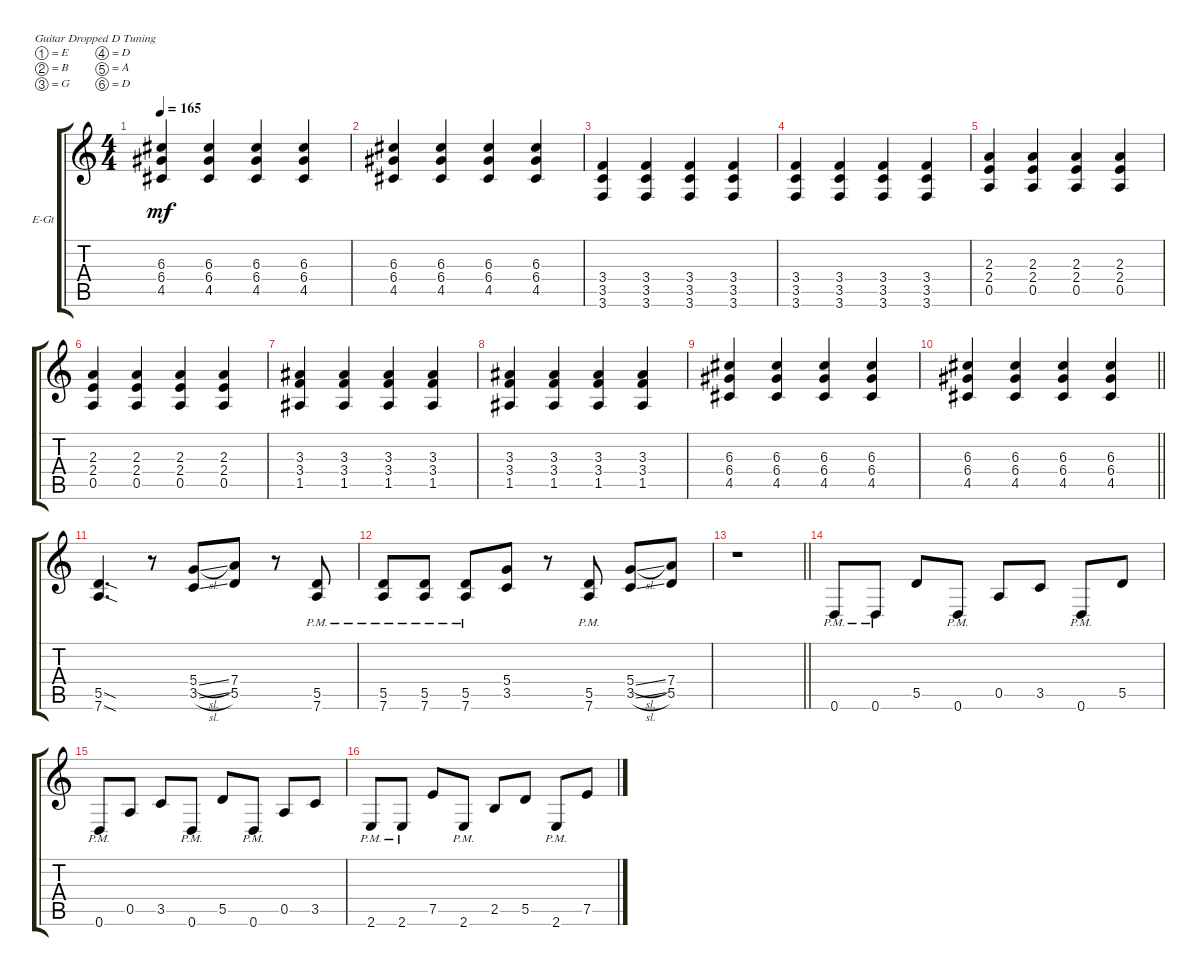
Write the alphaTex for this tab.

\defaultSystemsLayout 4
\bracketExtendMode groupsimilarinstruments
\firstSystemTrackNameOrientation horizontal
\otherSystemsTrackNameOrientation horizontal
\track ("Electric Guitar" "E-Gt") {instrument overdrivenguitar}
\staff {score tabs}
\tuning (E4 B3 G3 D3 A2 D2)
\ts (4 4)
\tempo 165
\clef g2
\ks c
(4.5 6.4 6.3).4{dy mf} (4.5 6.4 6.3).4 (4.5 6.4 6.3).4 (4.5 6.4 6.3).4 |
(4.5 6.4 6.3).4 (4.5 6.4 6.3).4 (4.5 6.4 6.3).4 (4.5 6.4 6.3).4 |
(3.6 3.5 3.4).4 (3.6 3.5 3.4).4 (3.6 3.5 3.4).4 (3.6 3.5 3.4).4 |
(3.6 3.5 3.4).4 (3.6 3.5 3.4).4 (3.6 3.5 3.4).4 (3.6 3.5 3.4).4 |
(0.5 2.4 2.3).4 (0.5 2.4 2.3).4 (0.5 2.4 2.3).4 (0.5 2.4 2.3).4 |
(0.5 2.4 2.3).4 (0.5 2.4 2.3).4 (0.5 2.4 2.3).4 (0.5 2.4 2.3).4 |
(1.5 3.4 3.3).4 (1.5 3.4 3.3).4 (1.5 3.4 3.3).4 (1.5 3.4 3.3).4 |
(1.5 3.4 3.3).4 (1.5 3.4 3.3).4 (1.5 3.4 3.3).4 (1.5 3.4 3.3).4 |
(4.5 6.4 6.3).4 (6.4 6.3 4.5).4 (4.5 6.4 6.3).4 (4.5 6.4 6.3).4 |
\barLineRight lightlight
(4.5 6.4 6.3).4 (4.5 6.4 6.3).4 (4.5 6.4 6.3).4 (4.5 6.4 6.3).4 |
(5.5{sod} 7.6{sod}).4{d} r.8 (3.5{sl} 5.4{sl}).8 (5.5 7.4).8 r.8 (7.6{pm} 5.5{pm}).8 |
(7.6{pm} 5.5{pm}).8 (7.6{pm} 5.5{pm}).8 (7.6{pm} 5.5{pm}).8 (3.5 5.4).8 r.8 (7.6{pm} 5.5{pm}).8 (3.5{sl} 5.4{sl}).8 (5.5 7.4).8 |
\barLineRight lightlight
r.1 |
0.6{pm}.8 0.6{pm}.8 5.5.8 0.6{pm}.8 0.5.8 3.5.8 0.6{pm}.8 5.5.8 |
0.6{pm}.8 0.5.8 3.5.8 0.6{pm}.8 5.5.8 0.6{pm}.8 0.5.8 3.5.8 |
2.6{pm}.8 2.6{pm}.8 7.5.8 2.6{pm}.8 2.5.8 5.5.8 2.6{pm}.8 7.5.8
